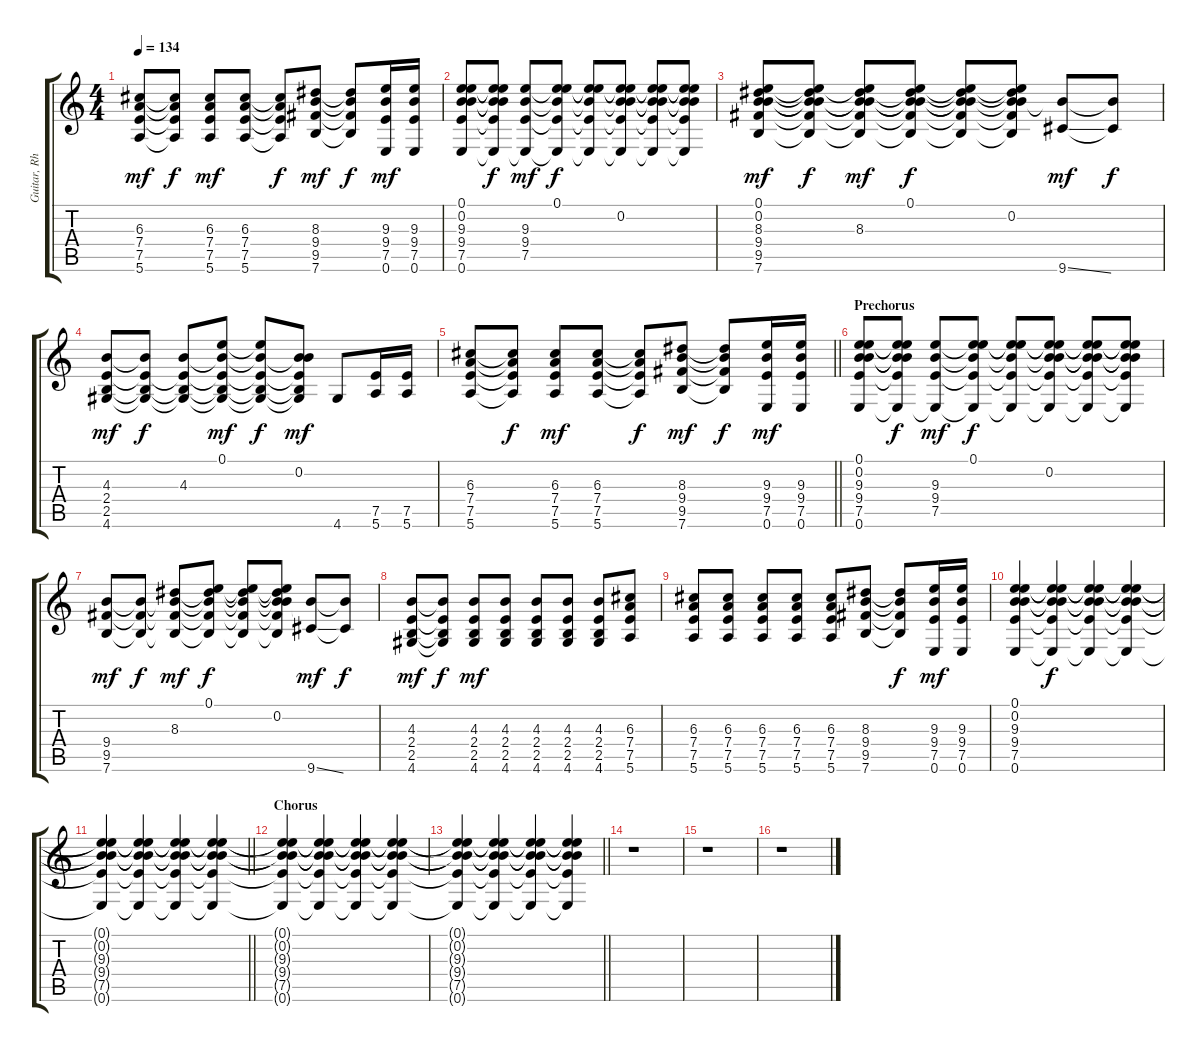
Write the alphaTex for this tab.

\track ("Guitar, Rhythm" "Guitar, Rh") {instrument overdrivenguitar}
\staff {score tabs}
\tuning (E4 B3 G3 D3 A2 E2) {hide}
\ts (4 4)
\tempo 134
\clef g2
\ks c
(6.3 7.4 7.5 5.6).8{dy mf} (6.3{t} 7.4{t} 7.5{t} 5.6{t}).8{dy f} (6.3 7.4 7.5 5.6).8{dy mf} (6.3 7.4 7.5 5.6).8 (6.3{t} 7.4{t} 7.5{t} 5.6{t}).8{dy f} (8.3 9.4 9.5 7.6).8{dy mf} (8.3{t} 9.4{t} 9.5{t} 7.6{t}).8{dy f} (9.3 9.4 7.5 0.6).16{dy mf} (9.3 9.4 7.5 0.6).16 |
(0.1 0.2 9.3 9.4 7.5 0.6).8 (0.1{t} 0.2{t} 9.3{t} 9.4{t} 7.5{t} 0.6{t}).8{dy f} (9.3 9.4 7.5 0.6{t}).8{dy mf} (0.1 9.3{t} 9.4{t} 7.5{t} 0.6{t}).8{dy f} (0.1{t} 9.3{t} 9.4{t} 7.5{t} 0.6{t}).8 (0.1{t} 0.2 9.3{t} 9.4{t} 7.5{t} 0.6{t}).8 (0.1{t} 0.2{t} 9.3{t} 9.4{t} 7.5{t} 0.6{t}).8 (0.1{t} 0.2{t} 9.3{t} 9.4{t} 7.5{t} 0.6{t}).8 |
(0.1 0.2 8.3 9.4 9.5 7.6).8{dy mf} (0.1{t} 0.2{t} 8.3{t} 9.4{t} 9.5{t} 7.6{t}).8{dy f} (0.1{t} 0.2{t} 8.3 9.4{t} 9.5{t} 7.6{t}).8{dy mf} (0.1 0.2{t} 8.3{t} 9.4{t} 9.5{t} 7.6{t}).8{dy f} (0.1{t} 0.2{t} 8.3{t} 9.4{t} 9.5{t} 7.6{t}).8 (0.1{t} 0.2 8.3{t} 9.4{t} 9.5{t} 7.6{t}).8 (0.2{t} 9.6{ss}).8{dy mf} (0.2{t} 9.6{t}).8{dy f} |
(4.3 2.4 2.5 4.6).8{dy mf} (4.3{t} 2.4{t} 2.5{t} 4.6{t}).8{dy f} (4.3 2.4{t} 2.5{t} 4.6{t}).8 (0.1 4.3{t} 2.4{t} 2.5{t} 4.6{t}).8{dy mf} (0.1{t} 4.3{t} 2.4{t} 2.5{t} 4.6{t}).8{dy f} (0.2 4.3{t} 2.4{t} 2.5{t} 4.6{t}).8{dy mf} 4.6.8 (7.5 5.6).16 (7.5 5.6).16 |
\barLineRight lightlight
(6.3 7.4 7.5 5.6).8 (6.3{t} 7.4{t} 7.5{t} 5.6{t}).8{dy f} (6.3 7.4 7.5 5.6).8{dy mf} (6.3 7.4 7.5 5.6).8 (6.3{t} 7.4{t} 7.5{t} 5.6{t}).8{dy f} (8.3 9.4 9.5 7.6).8{dy mf} (8.3{t} 9.4{t} 9.5{t} 7.6{t}).8{dy f} (9.3 9.4 7.5 0.6).16{dy mf} (9.3 9.4 7.5 0.6).16 |
\section ("" "Prechorus")
(0.1 0.2 9.3 9.4 7.5 0.6).8 (0.1{t} 0.2{t} 9.3{t} 9.4{t} 7.5{t} 0.6{t}).8{dy f} (9.3 9.4 7.5 0.6{t}).8{dy mf} (0.1 9.3{t} 9.4{t} 7.5{t} 0.6{t}).8{dy f} (0.1{t} 9.3{t} 9.4{t} 7.5{t} 0.6{t}).8 (0.1{t} 0.2 9.3{t} 9.4{t} 7.5{t} 0.6{t}).8 (0.1{t} 0.2{t} 9.3{t} 9.4{t} 7.5{t} 0.6{t}).8 (0.1{t} 0.2{t} 9.3{t} 9.4{t} 7.5{t} 0.6{t}).8 |
(9.4 9.5 7.6).8{dy mf} (9.4{t} 9.5{t} 7.6{t}).8{dy f} (8.3 9.4{t} 9.5{t} 7.6{t}).8{dy mf} (0.1 8.3{t} 9.4{t} 9.5{t} 7.6{t}).8{dy f} (0.1{t} 8.3{t} 9.4{t} 9.5{t} 7.6{t}).8 (0.1{t} 0.2 8.3{t} 9.4{t} 9.5{t} 7.6{t}).8 (0.2{t} 9.6{ss}).8{dy mf} (0.2{t} 9.6{t}).8{dy f} |
(4.3 2.4 2.5 4.6).8{dy mf} (4.3{t} 2.4{t} 2.5{t} 4.6{t}).8{dy f} (4.3 2.4 2.5 4.6).8{dy mf} (4.3 2.4 2.5 4.6).8 (4.3 2.4 2.5 4.6).8 (4.3 2.4 2.5 4.6).8 (4.3 2.4 2.5 4.6).8 (6.3 7.4 7.5 5.6).8 |
(6.3 7.4 7.5 5.6).8 (6.3 7.4 7.5 5.6).8 (6.3 7.4 7.5 5.6).8 (6.3 7.4 7.5 5.6).8 (6.3 7.4 7.5 5.6).8 (8.3 9.4 9.5 7.6).8 (8.3{t} 9.4{t} 9.5{t} 7.6{t}).8{dy f} (9.3 9.4 7.5 0.6).16{dy mf} (9.3 9.4 7.5 0.6).16 |
(0.1 0.2 9.3 9.4 7.5 0.6).4 (0.1{t} 0.2{t} 9.3{t} 9.4{t} 7.5{t} 0.6{t}).4{dy f} (0.1{t} 0.2{t} 9.3{t} 9.4{t} 7.5{t} 0.6{t}).4 (0.1{t} 0.2{t} 9.3{t} 9.4{t} 7.5{t} 0.6{t}).4 |
\barLineRight lightlight
(0.1{t} 0.2{t} 9.3{t} 9.4{t} 7.5{t} 0.6{t}).4 (0.1{t} 0.2{t} 9.3{t} 9.4{t} 7.5{t} 0.6{t}).4 (0.1{t} 0.2{t} 9.3{t} 9.4{t} 7.5{t} 0.6{t}).4 (0.1{t} 0.2{t} 9.3{t} 9.4{t} 7.5{t} 0.6{t}).4 |
\section ("" "Chorus")
(0.1{t} 0.2{t} 9.3{t} 9.4{t} 7.5{t} 0.6{t}).4{volume 0} (0.1{t} 0.2{t} 9.3{t} 9.4{t} 7.5{t} 0.6{t}).4 (0.1{t} 0.2{t} 9.3{t} 9.4{t} 7.5{t} 0.6{t}).4 (0.1{t} 0.2{t} 9.3{t} 9.4{t} 7.5{t} 0.6{t}).4 |
\barLineRight lightlight
(0.1{t} 0.2{t} 9.3{t} 9.4{t} 7.5{t} 0.6{t}).4 (0.1{t} 0.2{t} 9.3{t} 9.4{t} 7.5{t} 0.6{t}).4 (0.1{t} 0.2{t} 9.3{t} 9.4{t} 7.5{t} 0.6{t}).4 (0.1{t} 0.2{t} 9.3{t} 9.4{t} 7.5{t} 0.6{t}).4 |
r.1{volume 14} |
r.1 |
r.1
